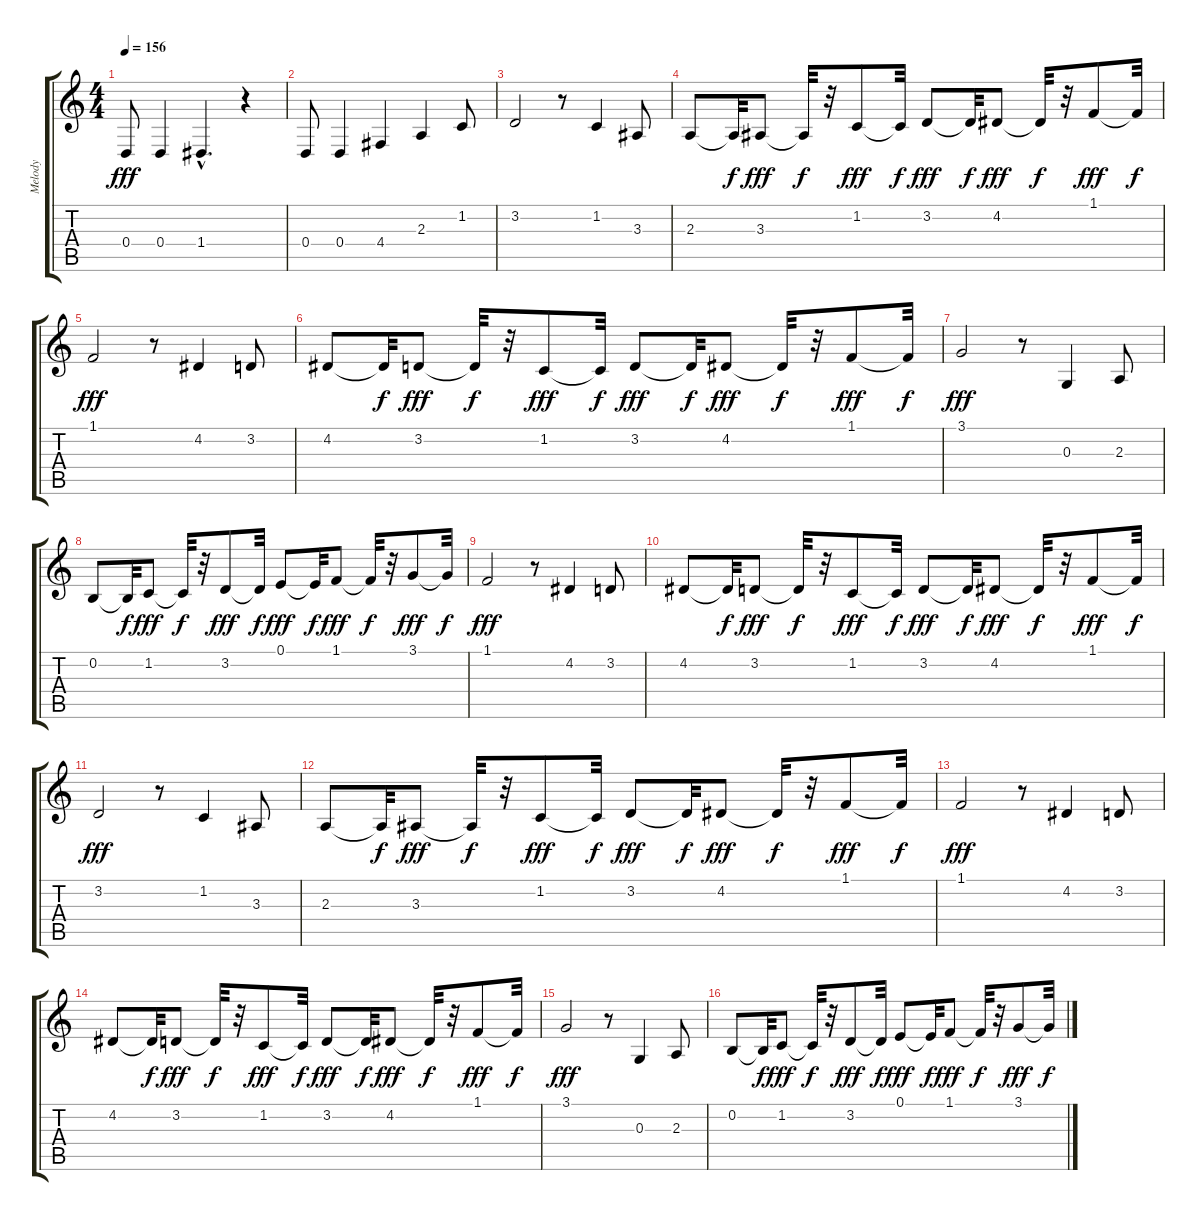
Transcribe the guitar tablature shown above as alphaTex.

\track ("Melody" "Melody") {instrument lead2sawtooth}
\staff {score tabs}
\tuning (E4 B3 G3 D3 A2 E2) {hide}
\ts (4 4)
\tempo 156
\clef g2
\ks c
0.4.8{dy fff} 0.4.4 1.4{hac}.4{d} r.4 |
0.4.8 0.4.4 4.4.4 2.3.4 1.2.8 |
3.2.2 r.8 1.2.4 3.3.8 |
2.3.8 2.3{t}.32{dy f} 3.3.8{dy fff} 3.3{t}.32{dy f} r.32 1.2.8{dy fff} 1.2{t}.32{dy f} 3.2.8{dy fff} 3.2{t}.32{dy f} 4.2.8{dy fff} 4.2{t}.32{dy f} r.32 1.1.8{dy fff} 1.1{t}.32{dy f} |
1.1.2{dy fff} r.8 4.2.4 3.2.8 |
4.2.8 4.2{t}.32{dy f} 3.2.8{dy fff} 3.2{t}.32{dy f} r.32 1.2.8{dy fff} 1.2{t}.32{dy f} 3.2.8{dy fff} 3.2{t}.32{dy f} 4.2.8{dy fff} 4.2{t}.32{dy f} r.32 1.1.8{dy fff} 1.1{t}.32{dy f} |
3.1.2{dy fff} r.8 0.3.4 2.3.8 |
0.2.8 0.2{t}.32{dy f} 1.2.8{dy fff} 1.2{t}.32{dy f} r.32 3.2.8{dy fff} 3.2{t}.32{dy f} 0.1.8{dy fff} 0.1{t}.32{dy f} 1.1.8{dy fff} 1.1{t}.32{dy f} r.32 3.1.8{dy fff} 3.1{t}.32{dy f} |
1.1.2{dy fff} r.8 4.2.4 3.2.8 |
4.2.8 4.2{t}.32{dy f} 3.2.8{dy fff} 3.2{t}.32{dy f} r.32 1.2.8{dy fff} 1.2{t}.32{dy f} 3.2.8{dy fff} 3.2{t}.32{dy f} 4.2.8{dy fff} 4.2{t}.32{dy f} r.32 1.1.8{dy fff} 1.1{t}.32{dy f} |
3.2.2{dy fff} r.8 1.2.4 3.3.8 |
2.3.8 2.3{t}.32{dy f} 3.3.8{dy fff} 3.3{t}.32{dy f} r.32 1.2.8{dy fff} 1.2{t}.32{dy f} 3.2.8{dy fff} 3.2{t}.32{dy f} 4.2.8{dy fff} 4.2{t}.32{dy f} r.32 1.1.8{dy fff} 1.1{t}.32{dy f} |
1.1.2{dy fff} r.8 4.2.4 3.2.8 |
4.2.8 4.2{t}.32{dy f} 3.2.8{dy fff} 3.2{t}.32{dy f} r.32 1.2.8{dy fff} 1.2{t}.32{dy f} 3.2.8{dy fff} 3.2{t}.32{dy f} 4.2.8{dy fff} 4.2{t}.32{dy f} r.32 1.1.8{dy fff} 1.1{t}.32{dy f} |
3.1.2{dy fff} r.8 0.3.4 2.3.8 |
0.2.8 0.2{t}.32{dy f} 1.2.8{dy fff} 1.2{t}.32{dy f} r.32 3.2.8{dy fff} 3.2{t}.32{dy f} 0.1.8{dy fff} 0.1{t}.32{dy f} 1.1.8{dy fff} 1.1{t}.32{dy f} r.32 3.1.8{dy fff} 3.1{t}.32{dy f}
